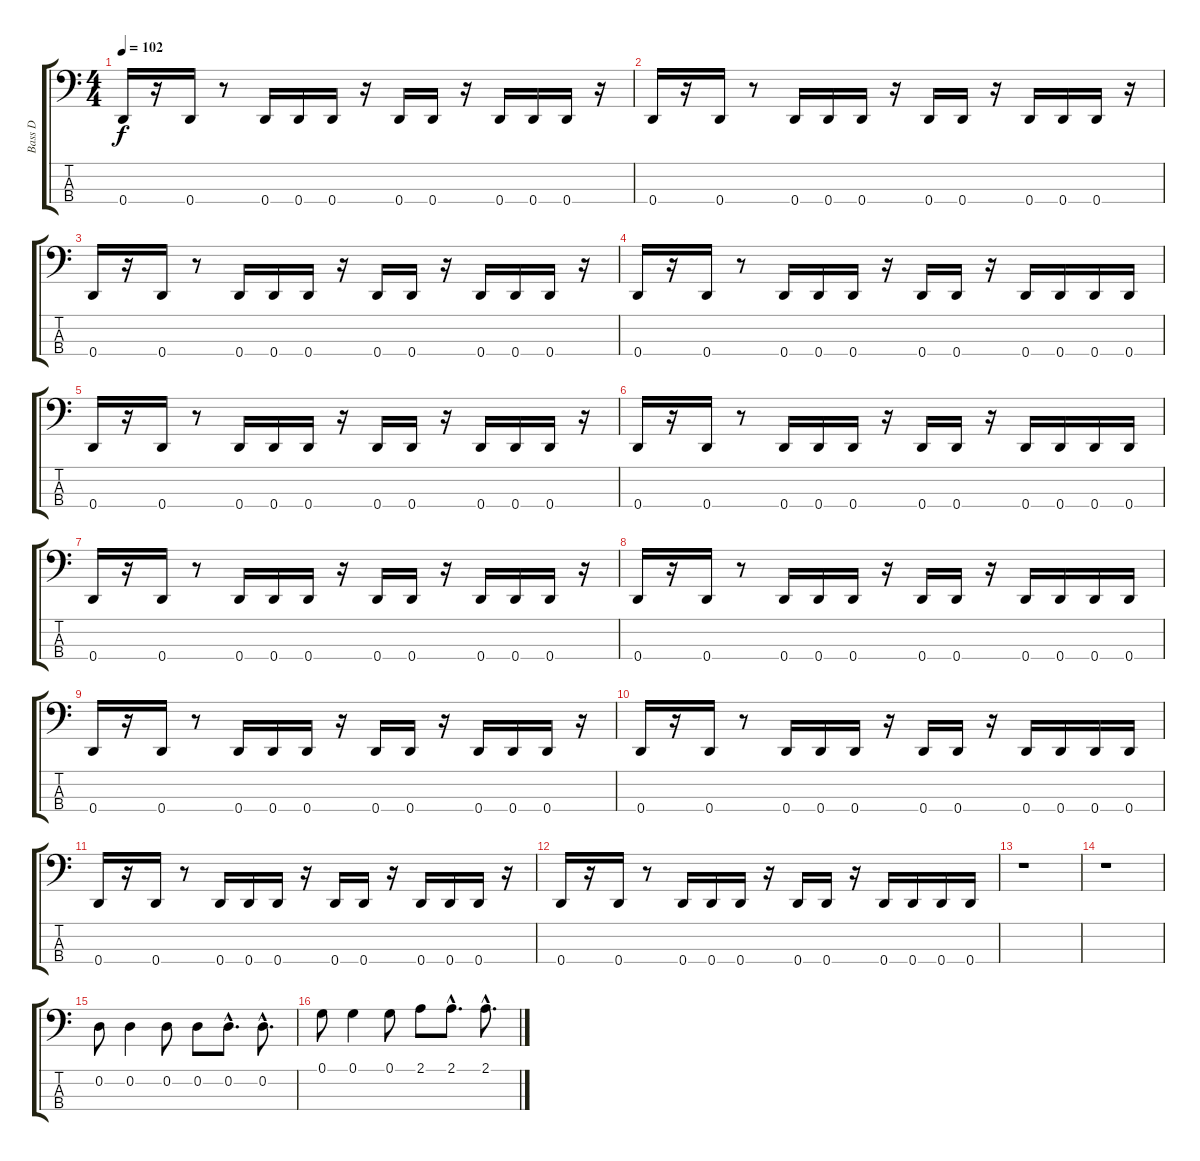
\track ("Bass D" "Bass D") {instrument electricbassfinger}
\staff {score tabs}
\tuning (G2 D2 A1 D1) {hide}
\ts (4 4)
\tempo 102
\clef f4
\ks c
0.4.16{dy f} r.16 0.4.16 r.8 0.4.16 0.4.16 0.4.16 r.16 0.4.16 0.4.16 r.16 0.4.16 0.4.16 0.4.16 r.16 |
0.4.16 r.16 0.4.16 r.8 0.4.16 0.4.16 0.4.16 r.16 0.4.16 0.4.16 r.16 0.4.16 0.4.16 0.4.16 r.16 |
0.4.16 r.16 0.4.16 r.8 0.4.16 0.4.16 0.4.16 r.16 0.4.16 0.4.16 r.16 0.4.16 0.4.16 0.4.16 r.16 |
0.4.16 r.16 0.4.16 r.8 0.4.16 0.4.16 0.4.16 r.16 0.4.16 0.4.16 r.16 0.4.16 0.4.16 0.4.16 0.4.16 |
0.4.16{instrument slapbass1} r.16 0.4.16 r.8 0.4.16 0.4.16 0.4.16 r.16 0.4.16 0.4.16 r.16 0.4.16 0.4.16 0.4.16 r.16 |
0.4.16{instrument slapbass1} r.16 0.4.16 r.8 0.4.16 0.4.16 0.4.16 r.16 0.4.16 0.4.16 r.16 0.4.16 0.4.16 0.4.16 0.4.16 |
0.4.16{instrument slapbass1} r.16 0.4.16 r.8 0.4.16 0.4.16 0.4.16 r.16 0.4.16 0.4.16 r.16 0.4.16 0.4.16 0.4.16 r.16 |
0.4.16{instrument slapbass1} r.16 0.4.16 r.8 0.4.16 0.4.16 0.4.16 r.16 0.4.16 0.4.16 r.16 0.4.16 0.4.16 0.4.16 0.4.16 |
0.4.16{instrument slapbass1} r.16 0.4.16 r.8 0.4.16 0.4.16 0.4.16 r.16 0.4.16 0.4.16 r.16 0.4.16 0.4.16 0.4.16 r.16 |
0.4.16{instrument slapbass1} r.16 0.4.16 r.8 0.4.16 0.4.16 0.4.16 r.16 0.4.16 0.4.16 r.16 0.4.16 0.4.16 0.4.16 0.4.16 |
0.4.16{instrument slapbass1} r.16 0.4.16 r.8 0.4.16 0.4.16 0.4.16 r.16 0.4.16 0.4.16 r.16 0.4.16 0.4.16 0.4.16 r.16 |
0.4.16{instrument slapbass1} r.16 0.4.16 r.8 0.4.16 0.4.16 0.4.16 r.16 0.4.16 0.4.16 r.16 0.4.16 0.4.16 0.4.16 0.4.16 |
r.1 |
r.1 |
0.2.8{instrument electricbassfinger} 0.2.4 0.2.8 0.2.8 0.2{hac}.8{d} 0.2{hac}.8{d} |
0.1.8 0.1.4 0.1.8 2.1.8 2.1{hac}.8{d} 2.1{hac}.8{d}
